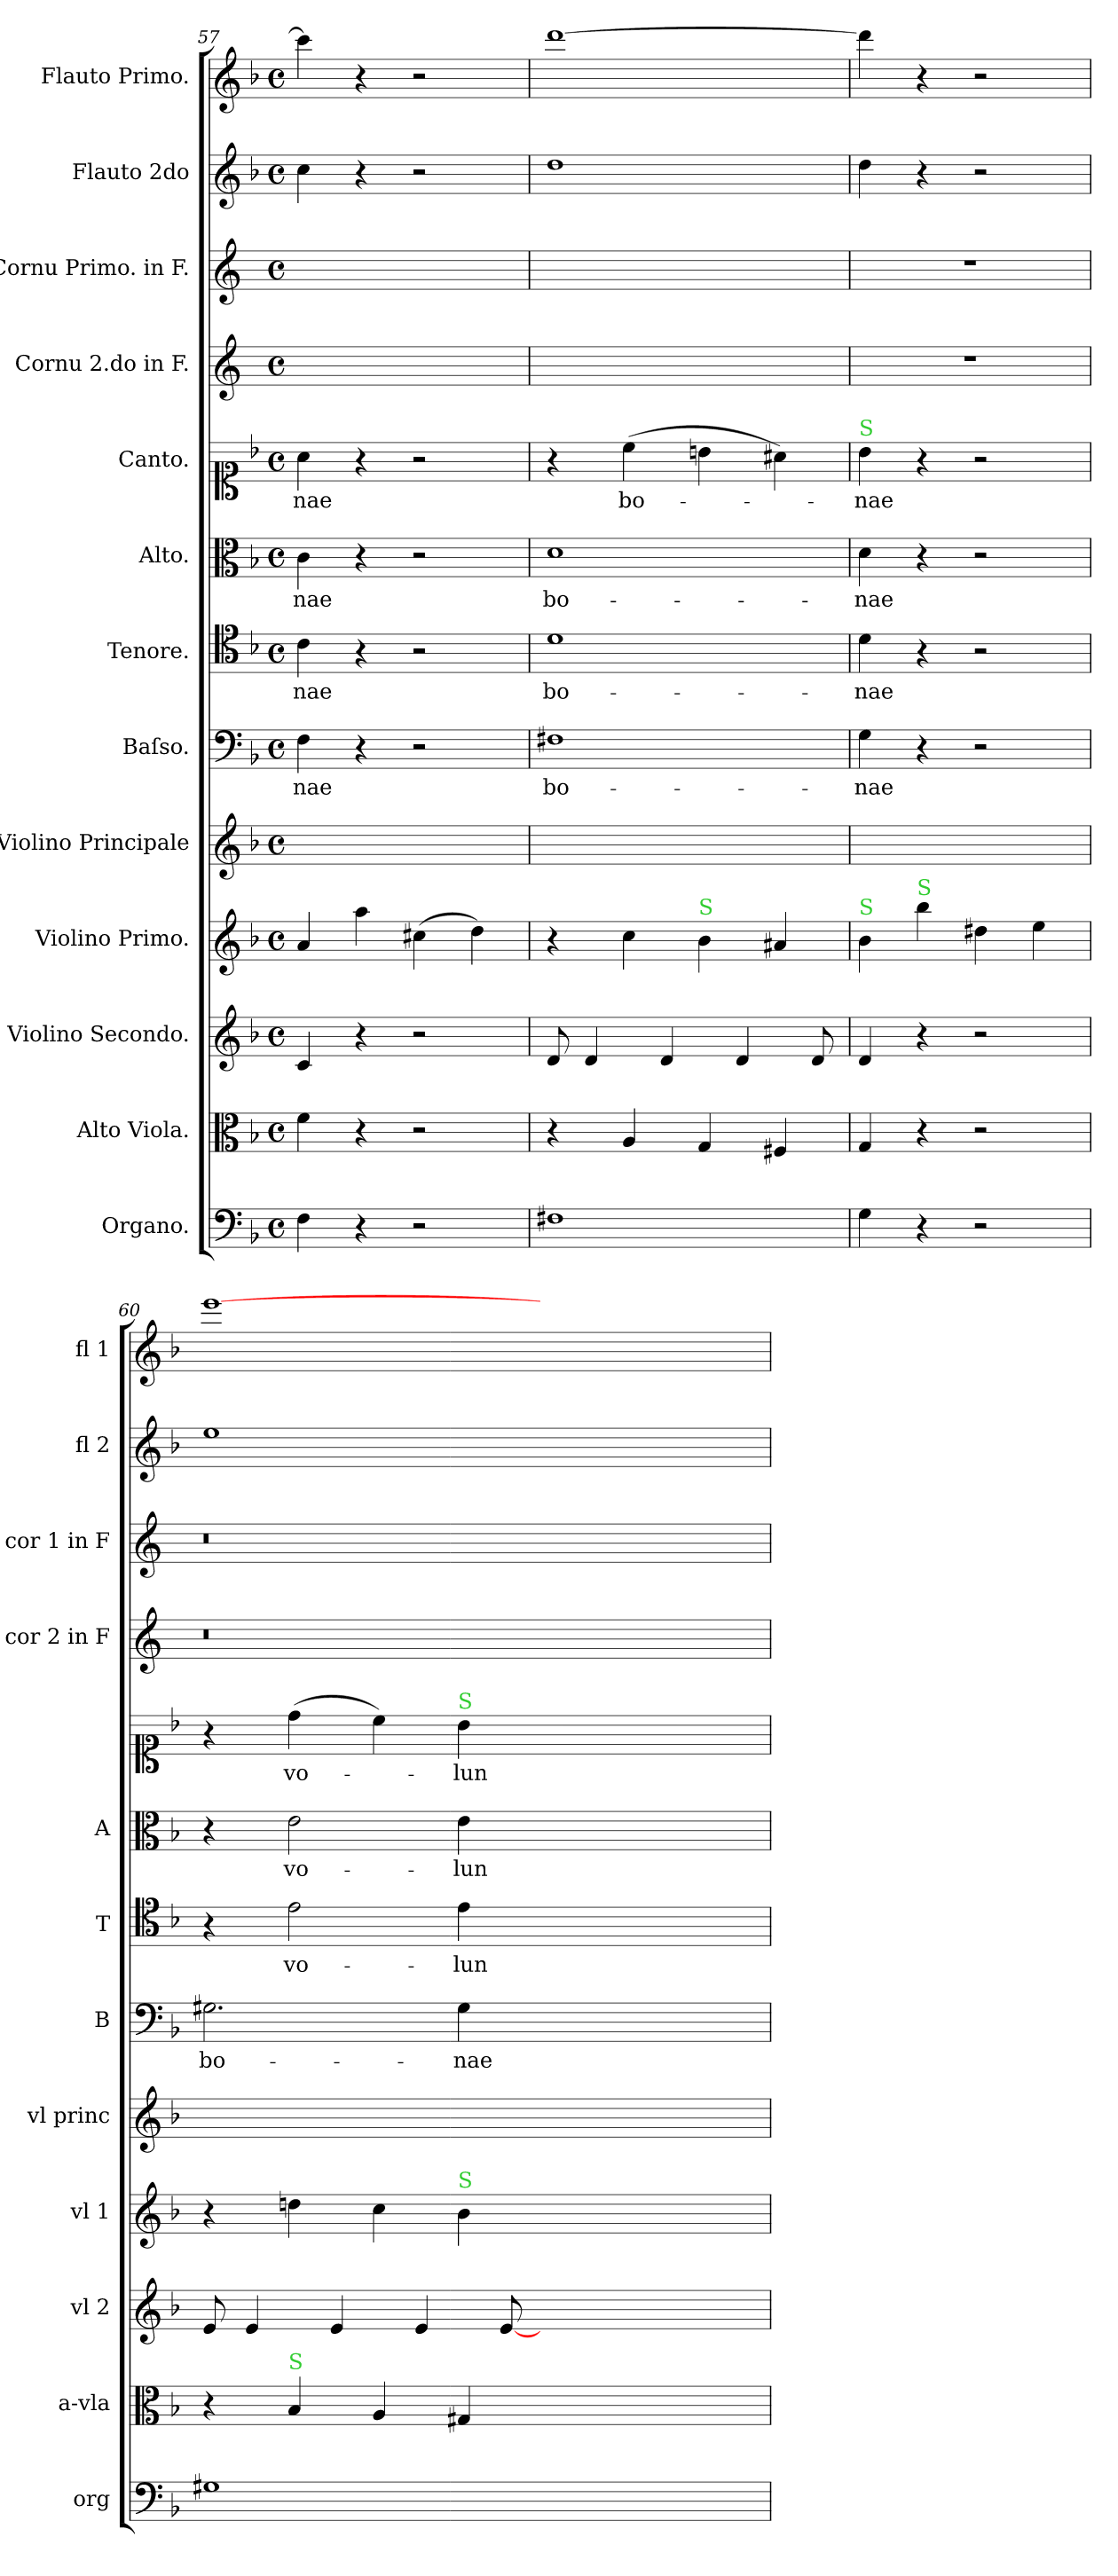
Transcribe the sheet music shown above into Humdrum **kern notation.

**kern	**kern	**kern	**kern	**kern	**kern	**text	**kern	**text	**kern	**text	**kern	**text	**kern	**kern	**kern	**kern
*part13	*part12	*part11	*part10	*part9	*part8	*part8	*part7	*part7	*part6	*part6	*part5	*part5	*part4	*part3	*part2	*part1
*staff13	*staff12	*staff11	*staff10	*staff9	*staff8	*staff8	*staff7	*staff7	*staff6	*staff6	*staff5	*staff5	*staff4	*staff3	*staff2	*staff1
*I"Organo.	*I"Alto Viola.	*I"Violino Secondo.	*I"Violino Primo.	*I"Violino Principale	*I"Baſso.	*	*I"Tenore.	*	*I"Alto.	*	*I"Canto.	*	*I"Cornu 2.do in F.	*I"Cornu Primo. in F.	*I"Flauto 2do	*I"Flauto Primo.
*I'org	*I'a-vla	*I'vl 2	*I'vl 1	*I'vl princ	*I'B	*	*I'T	*	*I'A	*	*	*	*I'cor 2 in F	*I'cor 1 in F	*I'fl 2	*I'fl 1
*clefF4	*clefC3	*clefG2	*clefG2	*clefG2	*clefF4	*	*clefC4	*	*clefC3	*	*clefC1	*	*clefG2	*clefG2	*clefG2	*clefG2
*	*	*	*	*	*	*	*	*	*	*	*	*	*ITrd4c7	*ITrd4c7	*	*
*k[b-]	*k[b-]	*k[b-]	*k[b-]	*k[b-]	*k[b-]	*	*k[b-]	*	*k[b-]	*	*k[b-]	*	*k[b-]	*k[b-]	*k[b-]	*k[b-]
*F:	*F:	*F:	*F:	*F:	*F:	*	*F:	*	*F:	*	*F:	*	*	*	*F:	*F:
*M4/4	*M4/4	*M4/4	*M4/4	*M4/4	*M4/4	*	*M4/4	*	*M4/4	*	*M4/4	*	*M4/4	*M4/4	*M4/4	*M4/4
*met(c)	*met(c)	*met(c)	*met(c)	*met(c)	*met(c)	*	*met(c)	*	*met(c)	*	*met(c)	*	*met(c)	*met(c)	*met(c)	*met(c)
=57	=57	=57	=57	=57	=57	=57	=57	=57	=57	=57	=57	=57	=57	=57	=57	=57
4F\	4f\	4c/	4a/	1ryy	4F\	-nae	4c\	-nae	4c\	-nae	4a\	-nae	1ryy	1ryy	4cc\	4ccc\]
4r	4r	4r	4aa\	.	4r	.	4r	.	4r	.	4r	.	.	.	4r	4r
2r	2r	2r	(4cc#X\	.	2r	.	2r	.	2r	.	2r	.	.	.	2r	2r
.	.	.	4dd\)	.	.	.	.	.	.	.	.	.	.	.	.	.
=58	=58	=58	=58	=58	=58	=58	=58	=58	=58	=58	=58	=58	=58	=58	=58	=58
!	!	!	!	!	!	!LO:LY:i	!	!LO:LY:i	!	!LO:LY:i	!	!	!	!	!	!
1F#X	4r	8d/	4r	1ryy	1F#X	bo-	1d	bo-	1d	bo-	4r	.	1ryy	1ryy	1dd	[1ddd
.	.	4d/	.	.	.	.	.	.	.	.	.	.	.	.	.	.
.	4A/	.	4cc\	.	.	.	.	.	.	.	(4cc\	bo-	.	.	.	.
.	.	4d/	.	.	.	.	.	.	.	.	.	.	.	.	.	.
!	!	!	!LO:TX:a:color=limegreen:t=S	!	!	!	!	!	!	!	!	!	!	!	!	!
.	4G/	.	4b-\	.	.	.	.	.	.	.	4bn\	.	.	.	.	.
.	.	4d/	.	.	.	.	.	.	.	.	.	.	.	.	.	.
.	4F#X/	.	4a#X/	.	.	.	.	.	.	.	4a#X\)	.	.	.	.	.
.	.	8d/	.	.	.	.	.	.	.	.	.	.	.	.	.	.
=59	=59	=59	=59	=59	=59	=59	=59	=59	=59	=59	=59	=59	=59	=59	=59	=59
!	!	!	!	!	!	!	!	!	!	!	!LO:TX:a:color=limegreen:t=S	!	!	!	!	!
!	!	!	!LO:TX:a:color=limegreen:t=S	!	!	!	!	!	!	!	!	!	!	!	!	!
!	!	!	!	!	!	!LO:LY:i	!	!LO:LY:i	!	!LO:LY:i	!	!	!	!	!	!
4G\	4G/	4d/	4b-\	1ryy	4G\	-nae	4d\	-nae	4d\	-nae	4b-\	-nae	1r	1r	4dd\	4ddd\]
!	!	!	!LO:TX:a:color=limegreen:t=S	!	!	!	!	!	!	!	!	!	!	!	!	!
4r	4r	4r	4bb-\	.	4r	.	4r	.	4r	.	4r	.	.	.	4r	4r
2r	2r	2r	4dd#X\	.	2r	.	2r	.	2r	.	2r	.	.	.	2r	2r
.	.	.	4ee\	.	.	.	.	.	.	.	.	.	.	.	.	.
=60	=60	=60	=60	=60	=60	=60	=60	=60	=60	=60	=60	=60	=60	=60	=60	=60
!	!	!	!	!	!	!LO:LY:i	!	!	!	!	!	!	!	!	!	!
1G#X	4r	8e/	4r	1ryy	2.G#X\	bo-	4r	.	4r	.	4r	.	0.r	0.r	1ee	[1eee
.	.	4e/	.	.	.	.	.	.	.	.	.	.	.	.	.	.
!	!LO:TX:a:color=limegreen:t=S	!	!	!	!	!	!	!	!	!	!	!	!	!	!	!
.	4B-/	.	4ddn\	.	.	.	2e\	vo-	2e\	vo-	(4dd\	vo-	.	.	.	.
.	.	4e/	.	.	.	.	.	.	.	.	.	.	.	.	.	.
.	4A/	.	4cc\	.	.	.	.	.	.	.	4cc\)	.	.	.	.	.
.	.	4e/	.	.	.	.	.	.	.	.	.	.	.	.	.	.
!	!	!	!	!	!	!	!	!	!	!	!LO:TX:a:color=limegreen:t=S	!	!	!	!	!
!	!	!	!LO:TX:a:color=limegreen:t=S	!	!	!	!	!	!	!	!	!	!	!	!	!
!	!	!	!	!	!	!LO:LY:i	!	!	!	!	!	!	!	!	!	!
.	4G#X/	.	4b-\	.	4G#\	-nae	4e\	-lun-	4e\	-lun-	4b-\	-lun-	.	.	.	.
.	.	[8e/	.	.	.	.	.	.	.	.	.	.	.	.	.	.
0ryy	0ryy	0ryy	0ryy	0ryy	0ryy	.	0ryy	.	0ryy	.	0ryy	.	.	.	0ryy	0ryy
=	=	=	=	=	=	=	=	=	=	=	=	=	=	=	=	=
*-	*-	*-	*-	*-	*-	*-	*-	*-	*-	*-	*-	*-	*-	*-	*-	*-
